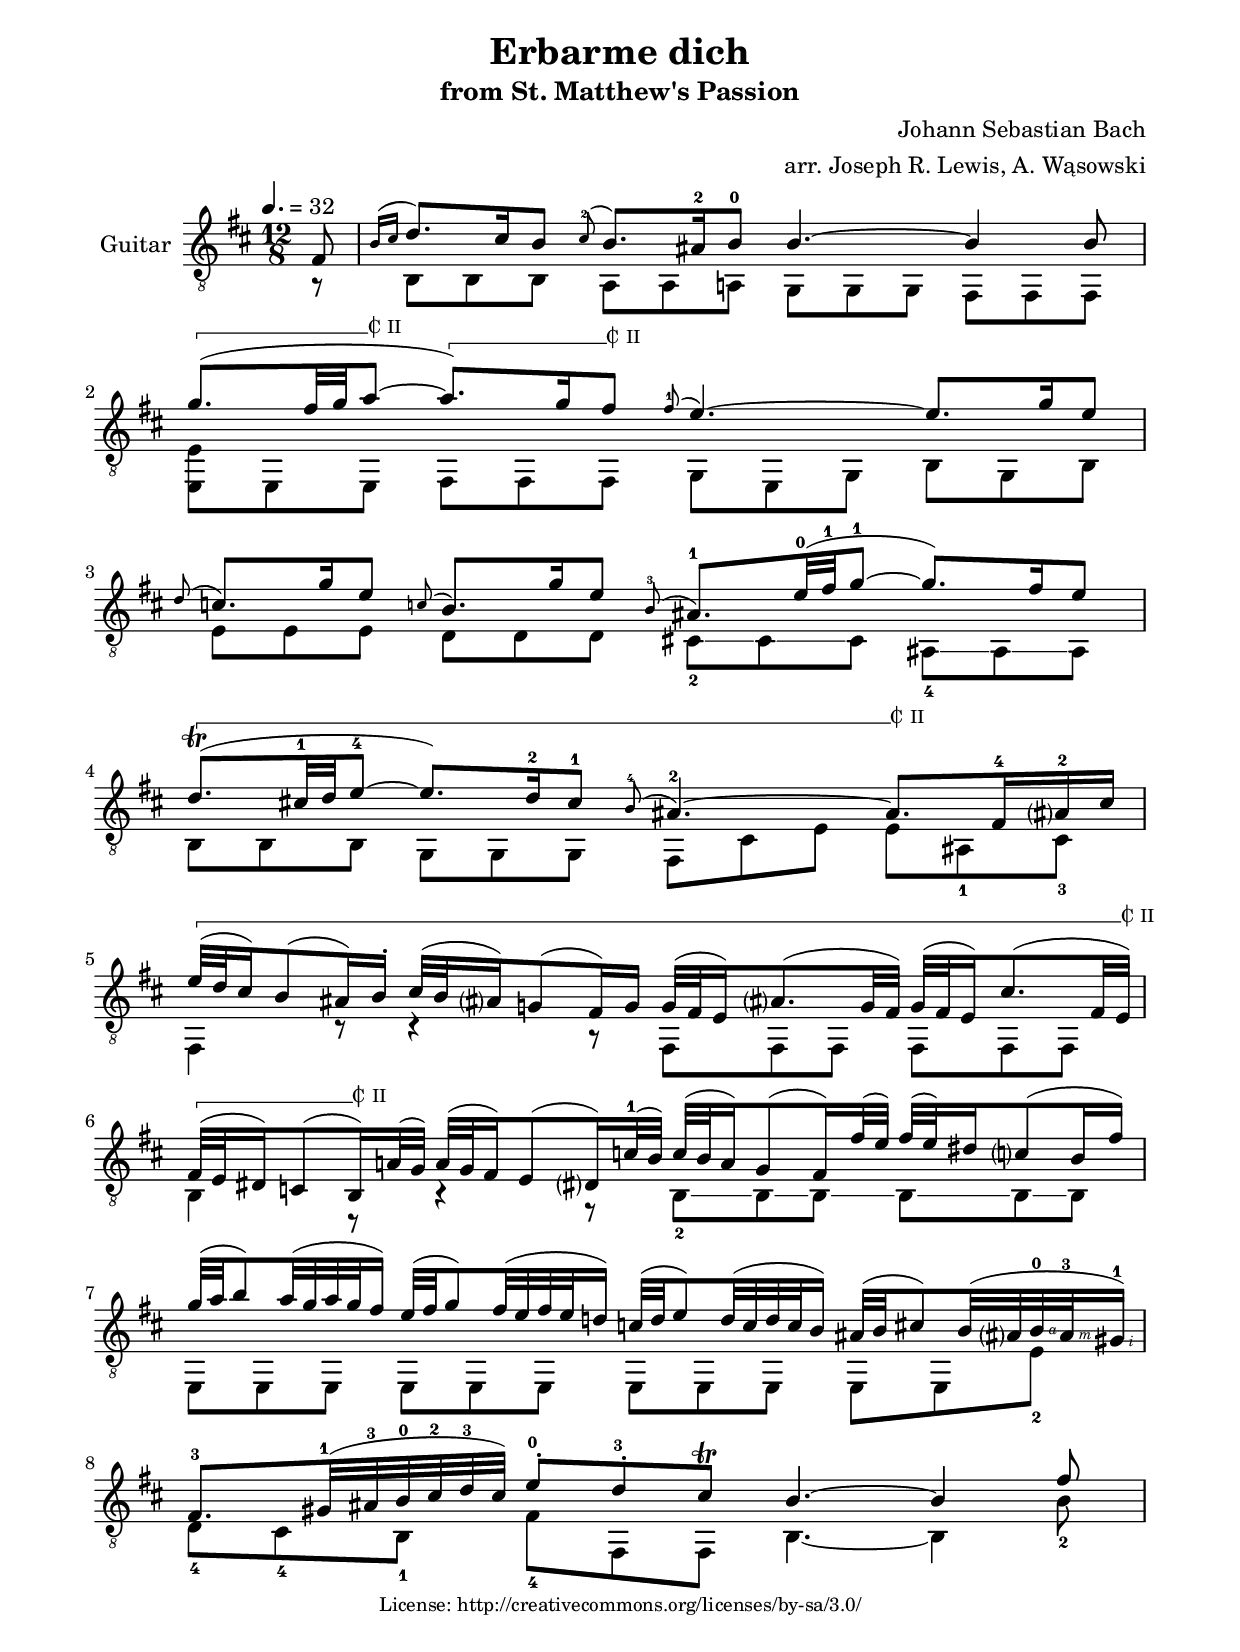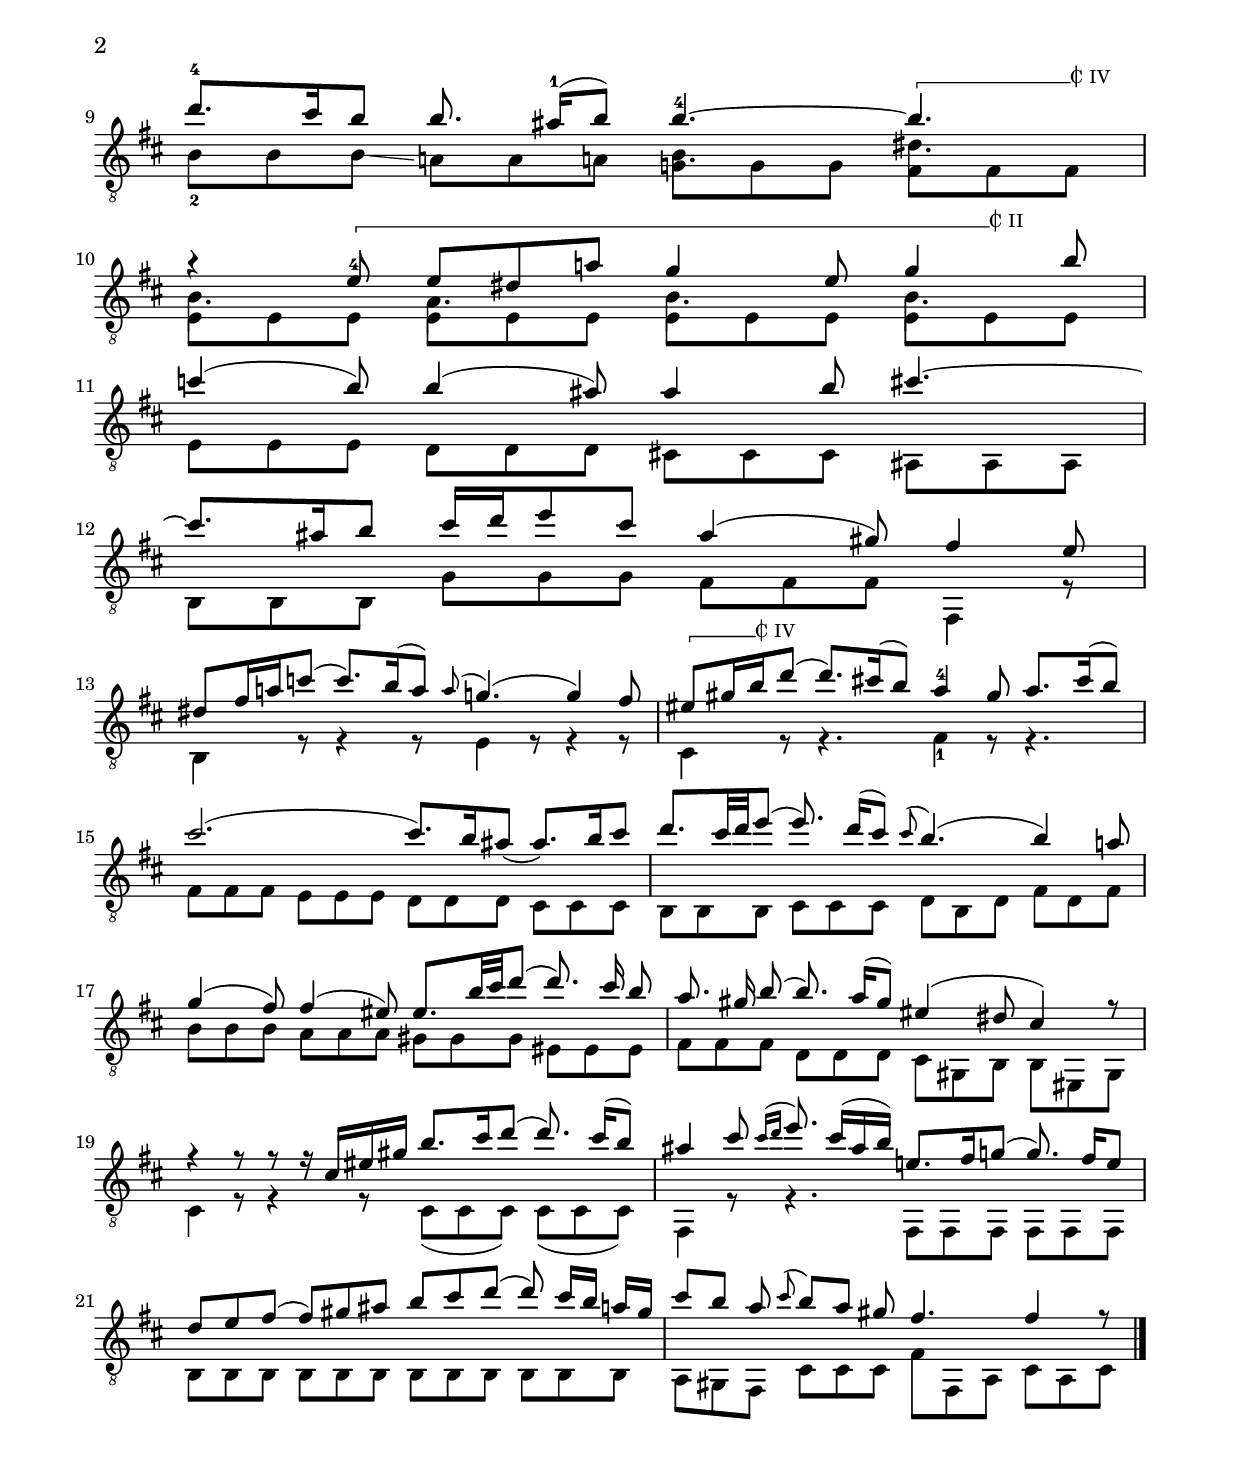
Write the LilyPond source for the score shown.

%%%%%%%%%%%%%%%%%%%%%%%%%%%%%%%%%%%%%%%%%%%%
%% %%%%%%%  Cut here ----- Start 'bbarred.ly'

%% C with slash -------------------------------
cWithSlash = \markup {
  \combine \roman C \translate #'(0.6 . -0.4) \draw-line #'(0 . 2.0)
}
%% Span -----------------------------------
%% Syntax: \bbarre #"text" { notes } - text = any number of box
bbarre =
#(define-music-function (barre location str music) (string? ly:music?)
   (let ((elts (extract-named-music music '(NoteEvent EventChord))))
     (if (pair? elts)
         (let ((first-element (first elts))
               (last-element (last elts)))
           (set! (ly:music-property first-element 'articulations)
                 (cons (make-music 'TextSpanEvent 'span-direction -1)
                       (ly:music-property first-element 'articulations)))
           (set! (ly:music-property last-element 'articulations)
                 (cons (make-music 'TextSpanEvent 'span-direction 1)
                       (ly:music-property last-element 'articulations))))))
   #{
       \once \override TextSpanner #'font-size = #-2
       \once \override TextSpanner #'font-shape = #'upright
       \once \override TextSpanner #'staff-padding = #3
       \once \override TextSpanner #'style = #'line
       \once \override TextSpanner #'to-barline = ##f
       \once \override TextSpanner #'bound-details =
            #`((left
                (text . ,#{ \markup { \draw-line #'( 0 . -.5) } #})
                (Y . 0)
                (padding . 0.25)
                (attach-dir . -2))
               (right
                (text . ,#{ \markup { \cWithSlash #str } #})
                (Y . 0)
                (padding . 0.25)
                (attach-dir . 2)))
%% uncomment this line for make full barred
       % \once  \override TextSpanner #'bound-details #'left #'text =  \markup { "B" #str }
       $music
   #})

%% %%%%%%%  Cut here ----- End 'bbarred.ly'
%% Copy and change the last line for full barred. Rename in 'fbarred.ly'
%%%%%%%%%%%%%%%%%%%%%%%%%%%%%%%%%%%%%%%%%%%%

%%%%%%%%%%%%%%%%%%%%%%%%%%%%%%%%%%%%%%%%%%%%
%% %%%%%%%  Cut here ----- Start 'bbarred.ly'

%% C with slash -------------------------------
cWithSlash = \markup {
  \combine \roman C \translate #'(0.6 . -0.4) \draw-line #'(0 . 2.0)
}
%% Span -----------------------------------
%% Syntax: \bbarre #"text" { notes } - text = any number of box
fbarre =
#(define-music-function (barre location str music) (string? ly:music?)
   (let ((elts (extract-named-music music '(NoteEvent EventChord))))
     (if (pair? elts)
         (let ((first-element (first elts))
               (last-element (last elts)))
           (set! (ly:music-property first-element 'articulations)
                 (cons (make-music 'TextSpanEvent 'span-direction -1)
                       (ly:music-property first-element 'articulations)))
           (set! (ly:music-property last-element 'articulations)
                 (cons (make-music 'TextSpanEvent 'span-direction 1)
                       (ly:music-property last-element 'articulations))))))
   #{
       \once \override TextSpanner #'font-size = #-2
       \once \override TextSpanner #'font-shape = #'upright
       \once \override TextSpanner #'staff-padding = #3
       \once \override TextSpanner #'style = #'line
       \once \override TextSpanner #'to-barline = ##f
       \once \override TextSpanner #'bound-details =
            #`((left
                (text . ,#{ \markup { \draw-line #'( 0 . -.5) } #})
                (Y . 0)
                (padding . 0.25)
                (attach-dir . -2))
               (right
                (text . ,#{ \markup { \cWithSlash #str } #})
                (Y . 0)
                (padding . 0.25)
                (attach-dir . 2)))
%% uncomment this line for make full barred
       \once  \override TextSpanner #'bound-details #'left #'text =  \markup { "B" #str }
       $music
   #})

%% %%%%%%%  Cut here ----- End 'bbarred.ly'
%% Copy and change the last line for full barred. Rename in 'fbarred.ly'
%%%%%%%%%%%%%%%%%%%%%%%%%%%%%%%%%%%%%%%%%%%%

%\version "2.12.3-1"
\version "2.16.2"
\paper {
        ragged-right = ##f
        left-margin = 16\mm
        right-margin = 16\mm
        top-margin = 12\mm
        bottom-margin = 16\mm
} 
\header {
  title = "Erbarme dich"
  subtitle = \markup \center-column { "from St. Matthew's Passion" } 
  composer = "Johann Sebastian Bach"
  arranger = "arr. Joseph R. Lewis, A. Wąsowski"
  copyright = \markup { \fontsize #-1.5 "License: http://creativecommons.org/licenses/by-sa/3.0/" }
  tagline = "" %remove
} %end header


guitarUpperVoice = \relative c {
	\set Staff.instrumentName = "Guitar"
	\set Staff.midiInstrument = "acoustic guitar (nylon)"
	\voiceOne 
	\clef "G_8"
	\key b \minor
	\time 12/8
	
	\partial 8 fis8
	\acciaccatura { b16[ cis] } d8. \stemUp cis16 b8 \appoggiatura cis-2 b8. ais16-2 b8-0 b4. ~ b4 b8 \break
	\slurUp g'8. [( fis32 g a8] ~ a8.) g16 fis8 \appoggiatura fis-1 e4. ~ e8. g16 e8 \break
	\appoggiatura d c!8. g'16 e8 \appoggiatura c! b8. g'16 e8 \appoggiatura b-3 ais8.[-1 \slurUp e'32(-0 fis-1 g8]-1 ~ g8.) fis16 e8 \break
	d8.( \trill cis32-1 d  e8-4 ~ e8.) d16-2 cis8-1 \appoggiatura b-4 ais4.-2 ~ ais8. fis16-4 ais?-2 cis \break
	\bbarre #"II" { e32[( d cis16) b8( ais16) b-.] cis32[( b ais?16) g!8( fis16) g] g32[( fis e16) ais?8.( g32 fis)] g[( fis e16) cis'8.( fis,32 e)] } \break
	\bbarre #"II" { fis32[( e dis16) c8( b16) } a'32( g)] a[( g fis16) e8( dis?16) c'32-1( b)] c[( b a16) g8( fis16) fis'32( e)] fis[( e) dis16) c?8( b16 fis')] \break
	g32[( a b8) a32( g a g fis16)] e32[( fis g8) fis32( e fis e d16)] c32[( d e8) d32( c d c b16)] ais32[( b cis8) b32(ais? b-0\rightHandFinger #4 ais-3\rightHandFinger #3 gis16\rightHandFinger #2)]-1 \break
	fis8.-3 gis32(-1 ais-3 b-0 cis-2 d-3 cis) e8-.-0 d-.-3 cis \trill b4. ~ b4 fis'8  \break
	% bar 9
	d'8.-4 cis16 b8 b8. ais16-1 [(b8)] b4.-4 ~ b4. \break
	% bar 10
	r4 e,8-4 e8 dis8 a'8 g4 e8 g4 b8 \break
	% bar 11
	c4 (b8) b4 (ais8) ais4 b8 cis4. ~ \break
	% bar 12
	cis8.  ais16 b8 cis16 d16 e8 cis8 ais4 (gis8) fis4 e8  \break
	% bar 13
        dis8 fis16 a16 c8 (c8.) b16 (a8 ) \appoggiatura a8 g4. (g4) fis8 
        % bar 14
        \bbarre #"IV" { eis8 gis16 b16 } d8 (d8.)cis16 (b8) a4-4 gis8 a8. cis16 (b8)
        % bar 15
        cis2. (cis8.) b16 \slurDown ais8 (ais8.) b16 cis8 \slurUp
        % bar 16
        d8. cis32 d32 e8 (e8.) d16 [(cis8)] \appoggiatura cis8 b4. (b4) a8
        % bar 17
        \autoBeamOff g4 (fis8) fis4 (eis8)  eis8. [b'32 cis32 d8] (d8.) cis16 b8 
        a8. gis16 b8 (b8.) a16 [(gis8)] eis4 (dis8 cis4) r8
        r4 r8  r8 r16 cis16 [eis16 gis16] b8. [cis16 d8] (d8.) cis16 [(b8)] 
         ais4 cis8 \appoggiatura {cis16 [d16]}  e8. cis16 [(ais16 b16)]  e,8. [fis16 g8]  (g8.) fis16 [e8]
         d8 [e8 fis8] (fis8) [gis8 ais8] b8 [cis8 d8] (d8) cis16 [b16] a16 [gis16] 
         cis8  [b8] a8 \appoggiatura cis8 b8 [a8]  gis8 fis4. fis4 r8
\bar "|."

}

guitarMiddleVoice = \relative c {     
  % bar 9
  s4. s4. b'4. dis4. b4 % a8\rest  
} 

guitarLowerVoice = \relative c {
        \voiceTwo	
	\partial 8 r8
	\override Fingering #'staff-padding = #'()
	b b b a a a g g g fis fis fis | 
	  \bbarre #"II" { << \new VoiceA {
	     e
	     }
	     \new VoiceB {
	     e'
	     }
	  >>  e, e } \bbarre #"II" { fis fis fis } g e g b g b
	e e e d d d cis-2 \glissando cis \glissando cis ais-4 \glissando ais \glissando ais 
	\bbarre #"II" { b b b g g g fis cis' e e } ais,-1 cis-3 
	fis,4 r8 r4 r8 fis fis fis fis fis fis 
	b4 r8 r4 r8 b-2 \glissando b \glissando b \glissando b \glissando b \glissando b
	e, e e e e e e e e e e e'-2
        d-4 cis-4 b-1 fis'-4 fis, fis b4. ~ b4 b'8-2 
        % bar 9
        << { \voiceTwo s4. s4. b4. dis4. } \\ { b8-2 b8 b8 \glissando a8 a8 a8 g8 g8 g8 \bbarre #"IV" { fis8 fis8 fis8 } } >> |
        % bar 10
        << { \voiceTwo b4. a4. b4. b4. } \\ { e,8 e8  \bbarre #"II" { e8  e8 e8 e8 e8 e8 e8 e8 e8 } e8 }  >> |
        % bar 11
        e8 e8 e8 d8 d8 d8 cis8 cis8 cis8 ais8 ais8 ais8
        % bar 12
        b8 b8 b8  g'8 g8 g8 fis8 fis8 fis8 fis,4 r8
        % bar 13
        b4 r8 r4 r8 e4 r8 r4 r8 
        % bar 14
        cis4 r8 r4. fis4-1 r8 r4. 
        % bar 15
        fis8 fis8 fis8 e8 e8 e8 d8 d8 d8 cis8 cis8 cis8
        % bar 16
        b8 b8 b8 cis8 cis8 cis8 d8 b8 d8 fis8 d8 fis8
        % bar 17
        b8 b8 b8a8 a8 a8 gis8 gis8 gis8 eis8 eis8 eis8 
        % bar 18
        fis8 fis8 fis8 d8 d8 d8 cis8 gis8 b8 b8 eis,8 gis8
        % bar 19
        cis4 r8 r4 r8  cis8 (cis8 cis8 ) cis8 (cis8 cis8 )
        % bar 20
        fis,4 r8 r4. fis8 fis8 fis8 fis8 fis8 fis8
        % bar 21
        b8 b8 b8 b8 b8 b8 b8 b8 b8 b8 b8 b8 
        % bar 22
        a8 gis8 fis8 cis'8 cis8 cis8 fis8 fis,8  a8 cis8 a8 cis8 
}



guitar = \simultaneous {
        \accidentalStyle modern
        \tempo 4. = 32
	\context Voice="guitarUpperVoice" \guitarUpperVoice
	\context Voice="guitarLowerVoice" \guitarLowerVoice
}
\score {
	\simultaneous {
		\context Staff="guitar" \guitar
}

\midi	{
	tempoWholesPerMinute = #(ly:make-moment 84 8)
} % end midi

\layout {

}	


}
